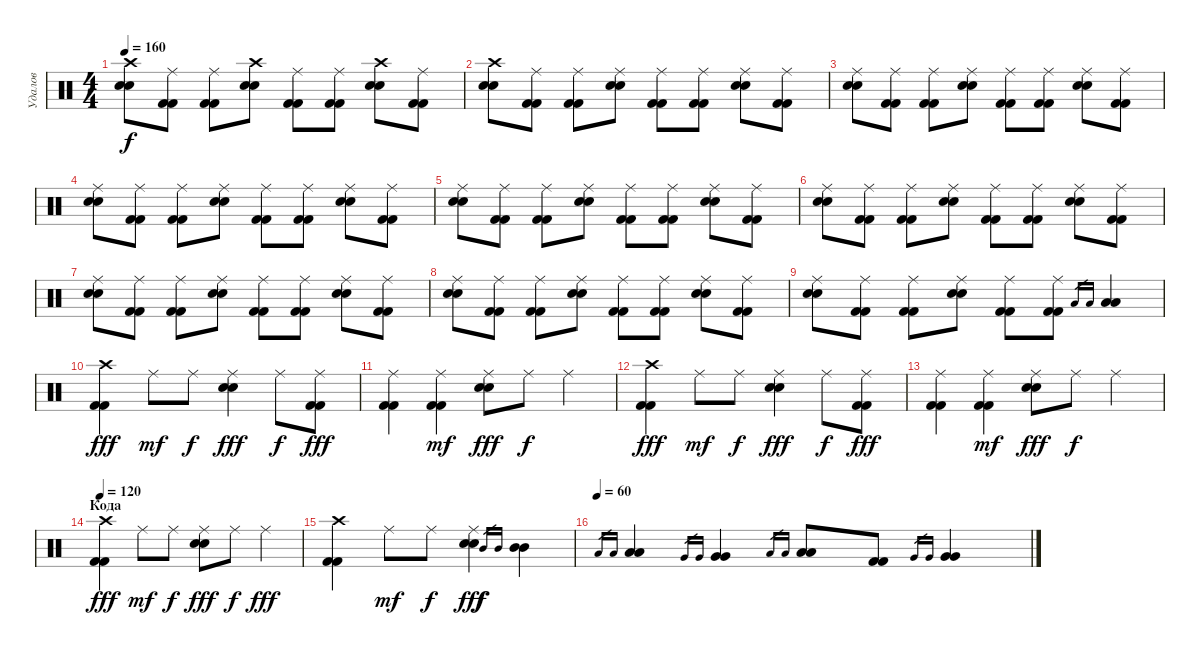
\track ("Удалов" "Удалов") {instrument percussion}
\staff {score}
\articulation defaults
\ts (4 4)
\tempo 160
\clef neutral
\ks c
("Crash high (hit)" "Electric Snare (hit)" "Electric Snare (hit)").8{dy f} ("Ride (middle)" "Kick (hit) 2" "Kick (hit) 2").8 ("Ride (middle)" "Kick (hit) 2" "Kick (hit) 2").8 ("Crash high (hit)" "Electric Snare (hit)" "Electric Snare (hit)").8 ("Ride (middle)" "Kick (hit) 2" "Kick (hit) 2").8 ("Ride (middle)" "Kick (hit) 2" "Kick (hit) 2").8 ("Crash high (hit)" "Electric Snare (hit)" "Electric Snare (hit)").8 ("Ride (middle)" "Kick (hit) 2" "Kick (hit) 2").8 |
("Crash high (hit)" "Electric Snare (hit)" "Electric Snare (hit)").8 ("Ride (middle)" "Kick (hit) 2" "Kick (hit) 2").8 ("Ride (middle)" "Kick (hit) 2" "Kick (hit) 2").8 ("Ride (middle)" "Electric Snare (hit)" "Electric Snare (hit)").8 ("Ride (middle)" "Kick (hit) 2" "Kick (hit) 2").8 ("Ride (middle)" "Kick (hit) 2" "Kick (hit) 2").8 ("Ride (middle)" "Electric Snare (hit)" "Electric Snare (hit)").8 ("Ride (middle)" "Kick (hit) 2" "Kick (hit) 2").8 |
("Ride (middle)" "Electric Snare (hit)" "Electric Snare (hit)").8 ("Ride (middle)" "Kick (hit) 2" "Kick (hit) 2").8 ("Ride (middle)" "Kick (hit) 2" "Kick (hit) 2").8 ("Ride (middle)" "Electric Snare (hit)" "Electric Snare (hit)").8 ("Ride (middle)" "Kick (hit) 2" "Kick (hit) 2").8 ("Ride (middle)" "Kick (hit) 2" "Kick (hit) 2").8 ("Ride (middle)" "Electric Snare (hit)" "Electric Snare (hit)").8 ("Ride (middle)" "Kick (hit) 2" "Kick (hit) 2").8 |
("Ride (middle)" "Electric Snare (hit)" "Electric Snare (hit)").8 ("Ride (middle)" "Kick (hit) 2" "Kick (hit) 2").8 ("Ride (middle)" "Kick (hit) 2" "Kick (hit) 2").8 ("Ride (middle)" "Electric Snare (hit)" "Electric Snare (hit)").8 ("Ride (middle)" "Kick (hit) 2" "Kick (hit) 2").8 ("Ride (middle)" "Kick (hit) 2" "Kick (hit) 2").8 ("Ride (middle)" "Electric Snare (hit)" "Electric Snare (hit)").8 ("Ride (middle)" "Kick (hit) 2" "Kick (hit) 2").8 |
("Ride (middle)" "Electric Snare (hit)" "Electric Snare (hit)").8 ("Ride (middle)" "Kick (hit) 2" "Kick (hit) 2").8 ("Ride (middle)" "Kick (hit) 2" "Kick (hit) 2").8 ("Ride (middle)" "Electric Snare (hit)" "Electric Snare (hit)").8 ("Ride (middle)" "Kick (hit) 2" "Kick (hit) 2").8 ("Ride (middle)" "Kick (hit) 2" "Kick (hit) 2").8 ("Ride (middle)" "Electric Snare (hit)" "Electric Snare (hit)").8 ("Ride (middle)" "Kick (hit) 2" "Kick (hit) 2").8 |
("Ride (middle)" "Electric Snare (hit)" "Electric Snare (hit)").8 ("Ride (middle)" "Kick (hit) 2" "Kick (hit) 2").8 ("Ride (middle)" "Kick (hit) 2" "Kick (hit) 2").8 ("Ride (middle)" "Electric Snare (hit)" "Electric Snare (hit)").8 ("Ride (middle)" "Kick (hit) 2" "Kick (hit) 2").8 ("Ride (middle)" "Kick (hit) 2" "Kick (hit) 2").8 ("Ride (middle)" "Electric Snare (hit)" "Electric Snare (hit)").8 ("Ride (middle)" "Kick (hit) 2" "Kick (hit) 2").8 |
("Ride (middle)" "Electric Snare (hit)" "Electric Snare (hit)").8 ("Ride (middle)" "Kick (hit) 2" "Kick (hit) 2").8 ("Ride (middle)" "Kick (hit) 2" "Kick (hit) 2").8 ("Ride (middle)" "Electric Snare (hit)" "Electric Snare (hit)").8 ("Ride (middle)" "Kick (hit) 2" "Kick (hit) 2").8 ("Ride (middle)" "Kick (hit) 2" "Kick (hit) 2").8 ("Ride (middle)" "Electric Snare (hit)" "Electric Snare (hit)").8 ("Ride (middle)" "Kick (hit) 2" "Kick (hit) 2").8 |
("Ride (middle)" "Electric Snare (hit)" "Electric Snare (hit)").8 ("Ride (middle)" "Kick (hit) 2" "Kick (hit) 2").8 ("Ride (middle)" "Kick (hit) 2" "Kick (hit) 2").8 ("Ride (middle)" "Electric Snare (hit)" "Electric Snare (hit)").8 ("Ride (middle)" "Kick (hit) 2" "Kick (hit) 2").8 ("Ride (middle)" "Kick (hit) 2" "Kick (hit) 2").8 ("Ride (middle)" "Electric Snare (hit)" "Electric Snare (hit)").8 ("Ride (middle)" "Kick (hit) 2" "Kick (hit) 2").8 |
("Ride (middle)" "Electric Snare (hit)" "Electric Snare (hit)").8 ("Ride (middle)" "Kick (hit) 2" "Kick (hit) 2").8 ("Ride (middle)" "Kick (hit) 2" "Kick (hit) 2").8 ("Ride (middle)" "Electric Snare (hit)" "Electric Snare (hit)").8 ("Ride (middle)" "Kick (hit) 2" "Kick (hit) 2").8 ("Ride (middle)" "Kick (hit) 2" "Kick (hit) 2").8 "Low Tom (hit)".16{gr} "Low Tom (hit)".16{gr} ("Low Tom (hit)" "Low Tom (hit)").4 |
("Crash high (hit)" "Kick (hit) 2" "Kick (hit) 2").4{dy fff} "Ride (middle)".8{dy mf} "Ride (middle)".8{dy f} ("Ride (middle)" "Electric Snare (hit)" "Electric Snare (hit)").4{dy fff} "Ride (middle)".8{dy f} ("Ride (middle)" "Kick (hit) 2" "Kick (hit) 2").8{dy fff} |
("Ride (middle)" "Kick (hit) 2" "Kick (hit) 2").4 ("Ride (middle)" "Kick (hit) 2" "Kick (hit) 2").4{dy mf} ("Ride (middle)" "Electric Snare (hit)" "Electric Snare (hit)").8{dy fff} "Ride (middle)".8{dy f} "Ride (middle)".4 |
("Crash high (hit)" "Kick (hit) 2" "Kick (hit) 2").4{dy fff} "Ride (middle)".8{dy mf} "Ride (middle)".8{dy f} ("Ride (middle)" "Electric Snare (hit)" "Electric Snare (hit)").4{dy fff} "Ride (middle)".8{dy f} ("Ride (middle)" "Kick (hit) 2" "Kick (hit) 2").8{dy fff} |
("Ride (middle)" "Kick (hit) 2" "Kick (hit) 2").4 ("Ride (middle)" "Kick (hit) 2" "Kick (hit) 2").4{dy mf} ("Ride (middle)" "Electric Snare (hit)" "Electric Snare (hit)").8{dy fff} "Ride (middle)".8{dy f} "Ride (middle)".4 |
\section ("" "Кода")
\tempo 120
("Crash high (hit)" "Kick (hit) 2" "Kick (hit) 2").4{dy fff} "Ride (middle)".8{dy mf} "Ride (middle)".8{dy f} ("Ride (middle)" "Electric Snare (hit)" "Electric Snare (hit)").8{dy fff} "Ride (middle)".8{dy f} "Ride (middle)".4{dy fff} |
("Crash high (hit)" "Kick (hit) 2" "Kick (hit) 2").4 "Ride (middle)".8{dy mf} "Ride (middle)".8{dy f} ("Ride (middle)" "Electric Snare (hit)" "Electric Snare (hit)").4{dy fff} "Mid Tom (hit)".16{gr dy f} "Mid Tom (hit)".16{gr} ("Mid Tom (hit)" "Mid Tom (hit)").4 |
\tempo (60)
"Low Tom (hit)".16{gr} "Low Tom (hit)".16{gr} ("Low Tom (hit)" "Low Tom (hit)").4 "Very Low Tom (hit)".16{gr} "Very Low Tom (hit)".16{gr} ("Very Low Tom (hit)" "Very Low Tom (hit)").4 "Low Floor Tom (hit)".16{gr} "Low Floor Tom (hit)".16{gr} ("Low Floor Tom (hit)" "Low Floor Tom (hit)").8 ("Kick (hit) 2" "Kick (hit) 2").8 "Very Low Tom (hit)".16{gr} "Very Low Tom (hit)".16{gr} ("Very Low Tom (hit)" "Very Low Tom (hit)").4
